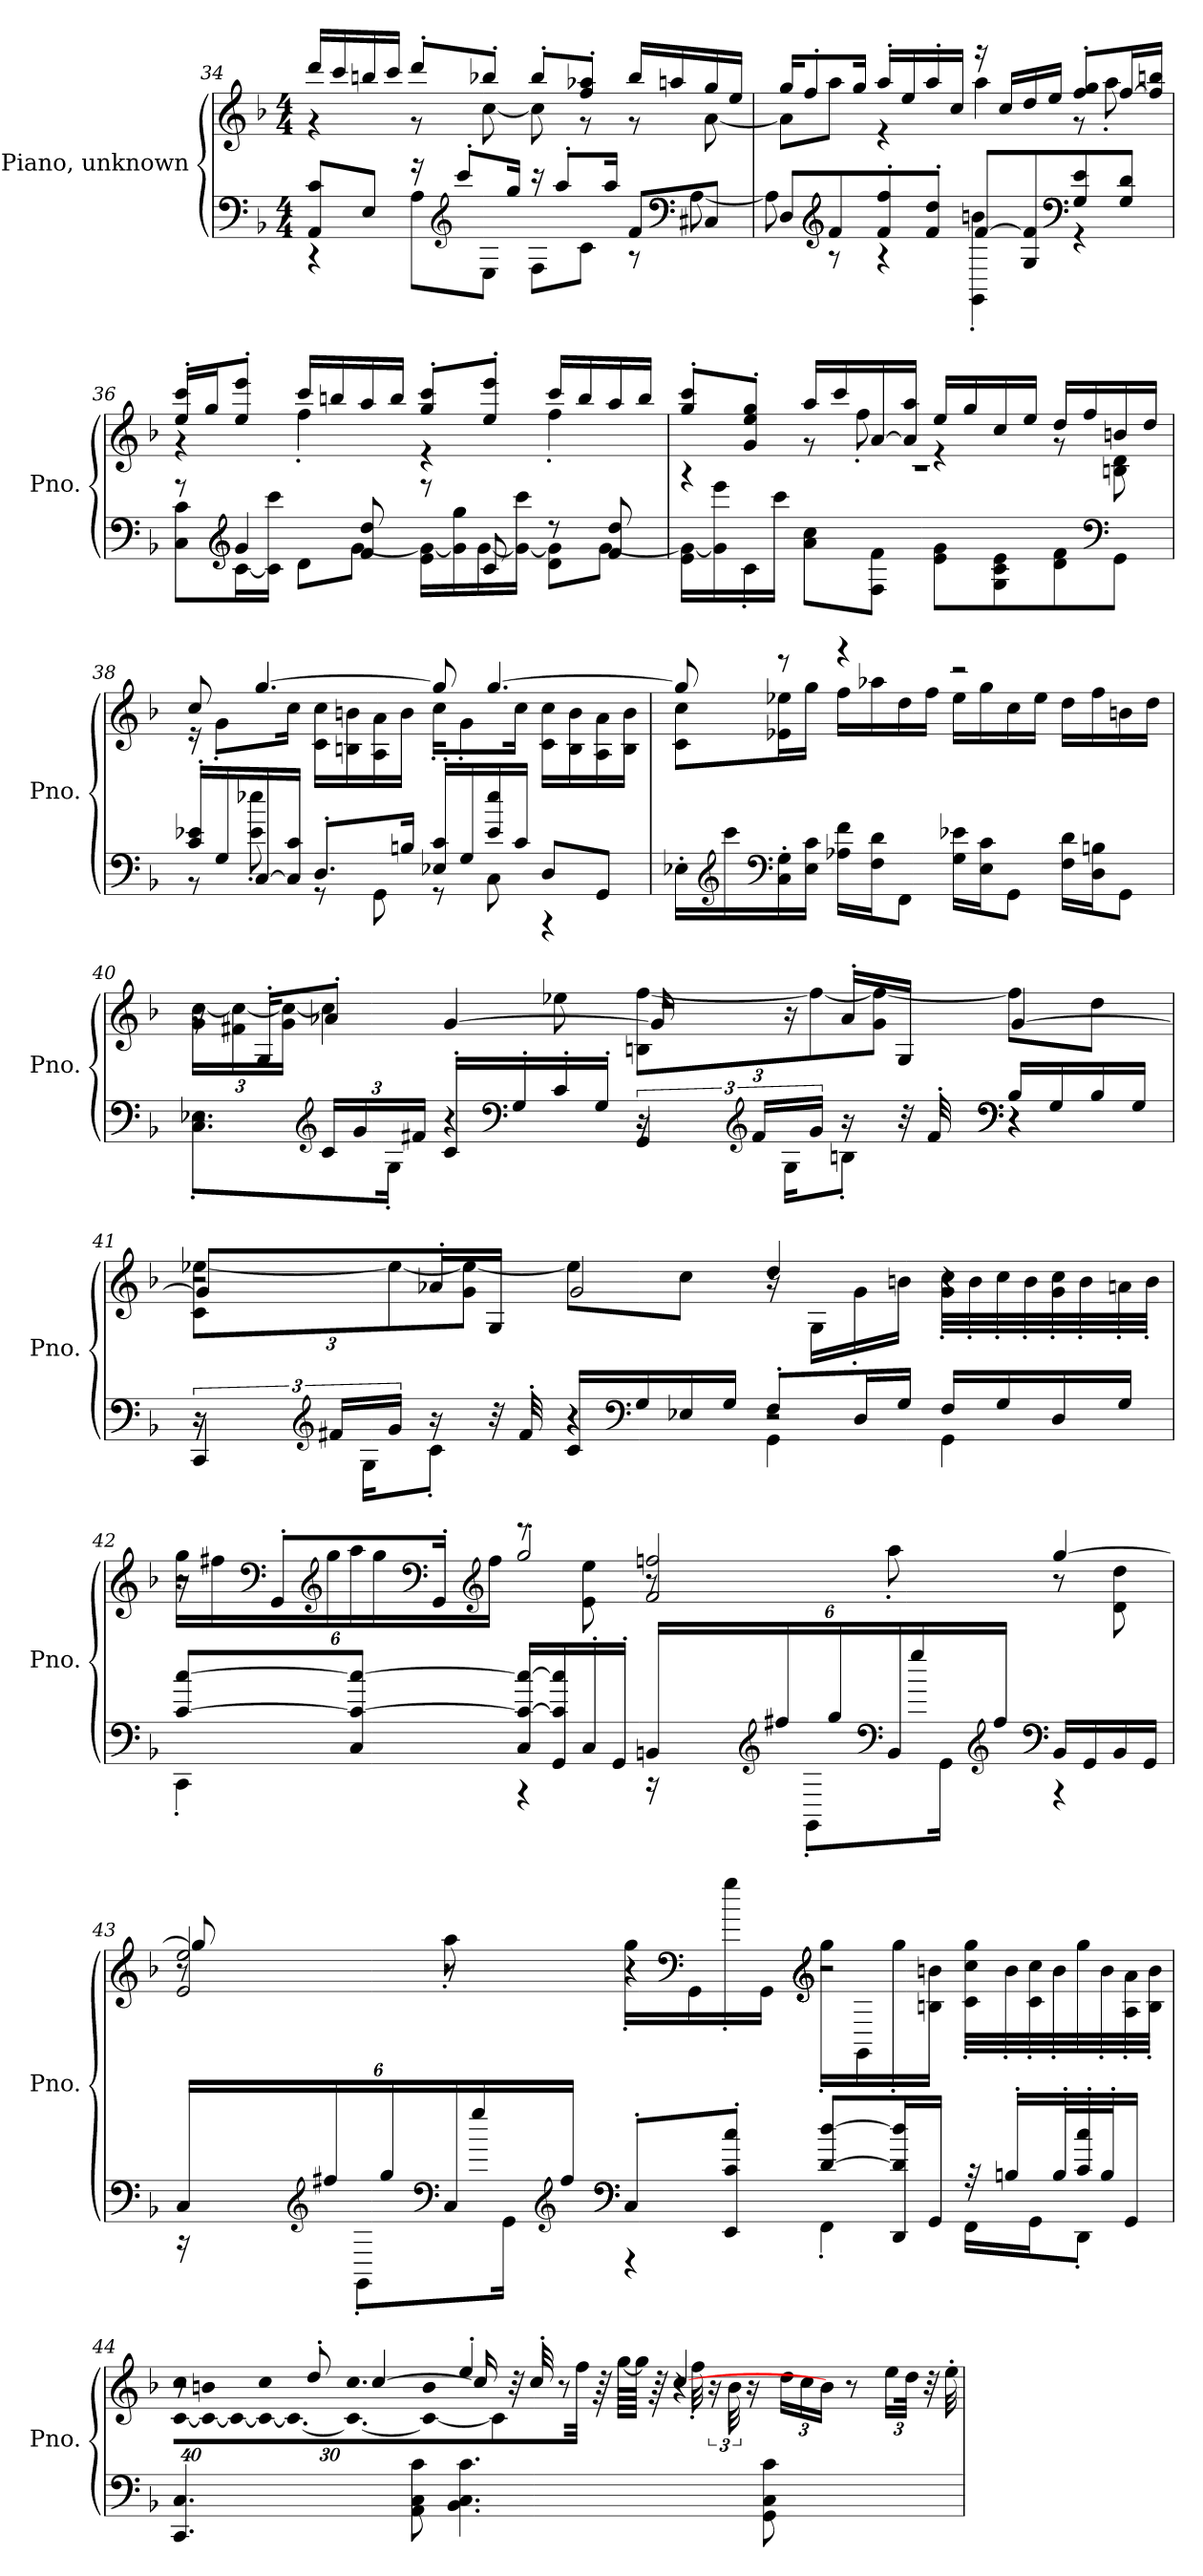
**kern	**kern
*part1	*part1
*staff2	*staff1
*I"Piano, unknown	*
*I'Pno.	*
!!LO:LB:g=z
*clefF4	*clefG2
*k[b-]	*k[b-]
*M4/4	*M4/4
=34	=34
*^	*^
8AA/ 8c/L	4r	16ddd/LL	4r
.	.	16ccc/	.
8E/J	.	16bbn/	.
.	.	16ccc/JJ	.
16r	8A\L	8ddd'/L	8r
*clefG2	*	*	*
8ccc'/L	.	.	.
.	8E\J	8bb-X'/J	[8cc\
16gg/Jk	.	.	.
16r	8F\L	8bb-'/L	8cc\]
8aa'/L	.	.	.
.	8c\J	8ff/' 8aa-X/'J	8r
16aa/Jk	.	.	.
8f/L	8r	16bb-/LL	8r
.	.	16aan/	.
*clefF4	*	*	*
8C#X/J	[8A\	16gg/	[8a\
.	.	16ee/JJ	.
=35	=35	=35	=35
8D/L	8A\]	16gg/KL	8a\L]
.	.	8ff'/	.
*clefG2	*	*	*
8f/	8r	.	8aa\J
.	.	16gg/Jk	.
8f/' 8ff/'	4r	16aa'/LL	4r
.	.	16ee/	.
8f/' 8dd/'J	.	16aa'/	.
.	.	16cc/JJ	.
[8f/L	4GG\' 4bn\'	16r	4aa\
.	.	16cc/LL	.
8G/ 8f/]	.	16dd/	.
.	.	16ee/JJ	.
*clefF4	*	*	*
8G/ 8e/	4r	8ff/' 8gg/'L	8r
8G/ 8d/J	.	[16ff/L	8aa'\
.	.	16ff/] 16bbn/JJ	.
!!LO:LB:g=z	!!
=36	=36	=36	=36
8r	8C\ 8c\L	16ee/' 16ccc/'LL	4r
.	.	16gg/J	.
*clefG2	*	*	*
4g/	[16c\L	8ee/' 8eee/'J	.
.	16c\] 16ccc\JJ	.	.
.	8d\L	16ccc/LL	4ff'\
.	.	16bbn/	.
8f/ 8dd/	[8g\J	16aa/	.
.	.	16bb/JJ	.
8r	16e\ 16g\_LL	8gg/' 8ccc/'L	4r
.	16g\] 16gg\	.	.
8c/	[16g\	8ee/' 8eee/'J	.
.	16g\_ 16ccc\JJ	.	.
8r	8d\ 8g\]L	16ccc/LL	4ff'\
.	.	16bb/	.
8f/ 8dd/	[8g\J	16aa/	.
.	.	16bb/JJ	.
=37	=37	=37	=37
1r	16e\ 16g\_LL	8gg/' 8ccc/'L	4r
.	16g\] 16eee\	.	.
.	16c'\	8g/' 8ee/' 8gg/'J	.
.	16ccc\JJ	.	.
.	8a\ 8cc\L	16aa/LL	8r
.	.	16ccc/	.
.	8F\ 8f\J	[16a/	8ff'\
.	.	16a/] 16aa/JJ	.
.	8e\ 8g\L	16ee/LL	4r
.	.	16gg/	.
.	8G\ 8c\ 8e\	16cc/	.
.	.	16ee/JJ	.
.	8d\ 8f\	16dd/LL	8r
.	.	16ff/	.
*clefF4	*	*	*
.	8GG\J	16bn/	8Bn\ 8d\
.	.	16dd/JJ	.
!!LO:LB:g=z	!!
=38	=38	=38	=38
16c/' 16e-X/'LL	8r	8cc/	16r
16G/	.	.	8g'\L
[16C/	8e-\' 8ee-X\'	[4.gg/	.
16C/] 16c/JJ	.	.	16cc\Jk
8.D'/L	8r	.	16c\ 16cc\LL
.	.	.	16Bn\ 16bn\
.	8GG\	.	16A\ 16a\
16Bn/Jk	.	.	16b\JJ
16E-X/' 16c/'LL	8r	8gg/]	16cc'\KL
16G/	.	.	8g'\
16e-/ 16ee-/	8C\	[4.gg/	.
16c/JJ	.	.	16cc\Jk
8D/L	4r	.	16c\ 16cc\LL
.	.	.	16B\ 16b\
8GG/J	.	.	16A\ 16a\
.	.	.	16B\ 16b\JJ
*v	*v	*	*
!!LO:PB:g=z	!!
=39	=39	=39
16E-X'\LL	8gg/]	8c\ 8cc\L
*clefG2	*	*
16ccc\	.	.
*clefF4	*	*
16C\' 16G\'	8r	16e-X\ 16ee-X\L
16E-\ 16c\JJ	.	16gg\JJ
16A-X\ 16f\LL	4r	16ff\LL
16F\ 16d\J	.	16aa-X\
8FF\J	.	16dd\
.	.	16ff\JJ
16G\ 16e-X\LL	2r	16ee-\LL
16E-\ 16c\J	.	16gg\
8GG\J	.	16cc\
.	.	16ee-\JJ
16F\ 16d\LL	.	16dd\LL
16D\ 16Bn\J	.	16ff\
8GG\J	.	16bn\
.	.	16dd\JJ
!!LO:LB:g=z
=40	=40	=40
*^	*	*
*	*^	*	*
*	*	*	*	*Xbrackettup
*	*	*	*	*^
8r	8.C\' 8.E-X\'L	2r	1r	24g\ [24cc\LL	16r
.	.	.	.	24f#X\ 24cc\_	.
.	.	.	.	.	16G'/KL
.	.	.	.	24g\ 24cc\_JJ	.
*clefG2	*	*	*	*	*
*Xbrackettup	*	*	*	*	*
24c/LL	.	.	.	4cc\]	8a-X'/J
24g/	.	.	.	.	.
.	16G'\Jk	.	.	.	.
24f#X/JJ	.	.	.	.	.
16c'/LL	4r	.	.	.	[4g/
*clefF4	*	*	*	*	*
16G'/	.	.	.	.	.
16c'/	.	.	.	8ee-X\	.
16G'/JJ	.	.	.	.	.
*brackettup	*	*	*	*	*
24r	16r	4GG/	.	12Bn\ [12ff\L	16g/]
*clefG2	*	*	*	*	*
24f#/LL	.	.	.	.	.
.	16G\KL	.	.	.	16r
24g/JJ	.	.	.	12ff\_	.
16r	8Bn'\J	.	.	.	16a-'/LL
.	.	.	.	12g\ 12ff\_J	.
32r	.	.	.	.	16G/JJ
32f#'/	.	.	.	.	.
*clefF4	*	*	*	*	*
16B/LL	4r	4r	.	8ff\L]	[4g/
16G/	.	.	.	.	.
16B/	.	.	.	8dd\J	.
16G/JJ	.	.	.	.	.
!!LO:LB:g=z	!!	!!
=41	=41	=41	=41	=41	=41
24r	16r	4CC/	2r	12c\ [12ee-X\L	8g/L]
*clefG2	*	*	*	*	*
24f#X/LL	.	.	.	.	.
.	16G\KL	.	.	.	.
24g/JJ	.	.	.	12ee-\_	.
16r	8c'\J	.	.	.	16a-X'/L
.	.	.	.	12g\ 12ee-\_J	.
32r	.	.	.	.	16G/JJ
32f#'/	.	.	.	.	.
16c/LL	4r	4r	.	8ee-\L]	2g/
*clefF4	*	*	*	*	*
16G/	.	.	.	.	.
16E-X/	.	.	.	8cc\J	.
16G/JJ	.	.	.	.	.
8F'/L	4GG\	2r	4dd/	16r	.
.	.	.	.	16G\LL	.
16D/L	.	.	.	16g'\	.
16G/JJ	.	.	.	16bn\JJ	.
16F/LL	4GG\	.	4r	32g\' 32cc\'LLL	4r
.	.	.	.	32b'\	.
16G/	.	.	.	32cc'\	.
.	.	.	.	32b'\	.
16D/	.	.	.	32g\' 32cc\'	.
.	.	.	.	32b'\	.
16G/JJ	.	.	.	32an'\	.
.	.	.	.	32b'\JJJ	.
*	*v	*v	*	*	*
!!LO:LB:g=z	!!	!!
=42	=42	=42	=42	=42
[8c/ [8cc/L	4CC'\	2r	24gg\LL	16r
.	.	.	24ff#X\	.
*	*	*clefF4	*	*
.	.	.	.	8GG'/L
*	*	*clefG2	*	*
.	.	.	24gg\	.
8C/ 8c/_ 8cc/_J	.	.	24aa\	.
.	.	.	24gg\	.
*	*	*clefF4	*	*
.	.	.	.	16GG'/Jk
*	*	*clefG2	*	*
.	.	.	24ff#\JJ	.
16C/ 16c/_ 16cc/_LL	4r	.	8r	2gg'/
16GG/ 16c/] 16cc/]	.	.	.	.
16C'/	.	.	8e\ 8ee\	.
16GG'/JJ	.	.	.	.
*Xbrackettup	*	*	*	*
24BBn/LL	16r	2f/ 2ffn/	8r	.
*clefG2	*	*	*	*
24ff#X/	.	.	.	.
.	8GG'\L	.	.	.
24gg/	.	.	.	.
*clefF4	*	*	*	*
24BB/	.	.	8aa'\	.
24gg/	.	.	.	.
.	16GG\Jk	.	.	.
*clefG2	*	*	*	*
24ff#/JJ	.	.	.	.
*clefF4	*	*	*	*
16BB/LL	4r	.	8r	[4gg/
16GG/	.	.	.	.
16BB/	.	.	8d\ 8dd\	.
16GG/JJ	.	.	.	.
!!LO:LB:g=z	!!	!!
=43	=43	=43	=43	=43
24C/LL	16r	2e/ 2ee/	8r	8gg/]
*clefG2	*	*	*	*
24ff#X/	.	.	.	.
.	8GG'\L	.	.	.
24gg/	.	.	.	.
*clefF4	*	*	*	*
24C/	.	.	8aa'\	8r
24gg/	.	.	.	.
.	16GG\Jk	.	.	.
*clefG2	*	*	*	*
24ff#/JJ	.	.	.	.
*clefF4	*	*	*	*
8C'/L	4r	.	16gg'\LL	4r
*	*	*clefF4	*	*
.	.	.	16GG\	.
8EE/' 8c/' 8cc/'J	.	.	16gg'\	.
.	.	.	16GG\JJ	.
*	*	*clefG2	*	*
[8d/ [8dd/L	4FF'\	2r	16gg'\LL	2r
.	.	.	16GG\	.
16DD/ 16d/] 16dd/]L	.	.	16gg'\	.
16GG/JJ	.	.	16Bn\ 16bn\JJ	.
32r	16FF\LL	.	32c\' 32cc\' 32gg\'LLL	.
16Bn'/LL	.	.	32b'\	.
.	16GG\J	.	32c\' 32cc\'	.
32B'/L	.	.	32b'\	.
32c/' 32cc/'	8DD'\J	.	32gg\	.
32B'/J	.	.	32b'\	.
16GG/JJ	.	.	32A\' 32a\'	.
.	.	.	32B\' 32b\'JJJ	.
*v	*v	*	*	*
!!LO:LB:g=z	!!	!!
=44	=44	=44	=44
!	!	!LO:N:vis=32	!
4.CC/ 4.C/	2r	[640%23c\ 640%23cc\LLL	8r
!	!	!LO:N:vis=32	!
.	.	640%23c\_ 640%23bn\	.
!	!	!LO:N:vis=64	!
.	.	960%17c\L_	.
!	!	!LO:N:vis=64	!
.	.	960%17c\_ 960%17cc\J	.
!	!	!LO:N:vis=32.	!
.	.	1920%103c\_	.
.	.	.	8dd'/
!	!	!LO:N:vis=32.	!
.	.	1920%103c\_ 1920%103cc\	.
!	!	!LO:N:vis=32	!
.	.	640%23c\_ 640%23b\JJ	.
.	.	.	[4cc/
.	.	8c\]	.
8AA\ 8C\ 8c\	.	.	.
.	.	32ff\Jkk	.
.	.	64r	.
.	.	[64gg\LLLL	.
.	.	64gg\JJJJ]	.
.	.	64r	.
.	.	32ff'\	.
4.BB-\ 4.C\ 4.c\	4ee'/	.	16cc/]
*	*	*brackettup	*
.	.	24r	.
.	.	48b\	.
.	.	.	32r
.	.	16r	.
.	.	.	32cc'/
.	.	.	8r
*	*	*Xbrackettup	*
.	.	24dd\LL	.
.	.	24cc\	.
.	.	24b\JJ	.
.	4r	.	[4cc/
.	.	8r	.
8GG\ 8C\ 8c\	.	.	.
.	.	24ee\LL	.
.	.	48dd\JJk	.
.	.	32r	.
.	.	32ee'\	.
1920ryy	1920ryy	.	1920ryy
*	*v	*v	*v
=	=
*-	*-
